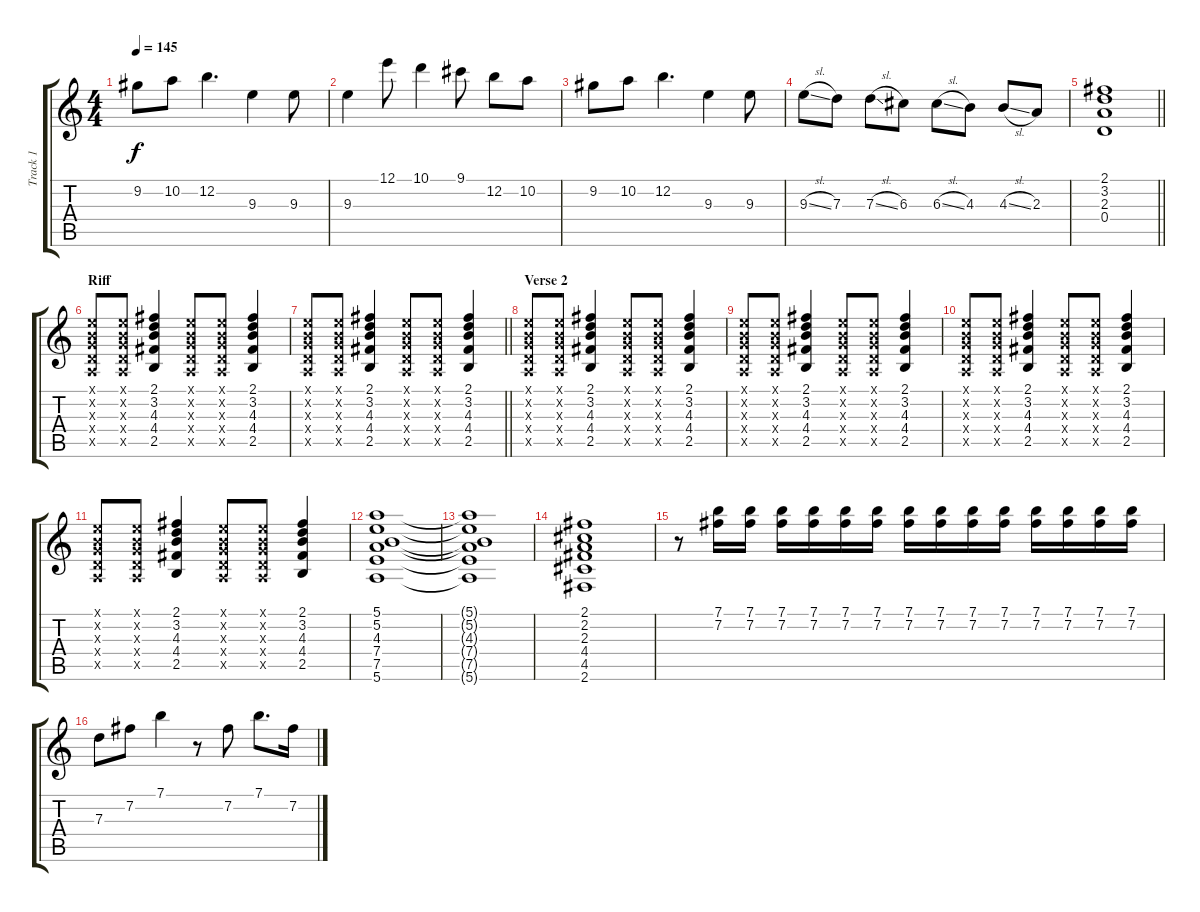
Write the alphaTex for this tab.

\track ("Track 1" "Track 1") {instrument electricguitarjazz}
\staff {score tabs}
\tuning (E4 B3 G3 D3 A2 E2) {hide}
\ts (4 4)
\tempo 145
\clef g2
\ks c
9.2.8{dy f} 10.2.8 12.2.4{d} 9.3.4 9.3.8 |
9.3.4 12.1.8 10.1.4 9.1.8 12.2.8 10.2.8 |
9.2.8 10.2.8 12.2.4{d} 9.3.4 9.3.8 |
9.3{sl}.8 7.3.8 7.3{sl}.8 6.3.8 6.3{sl}.8 4.3.8 4.3{sl}.8 2.3.8 |
\barLineRight lightlight
(2.1 3.2 2.3 0.4).1 |
\section ("" "Riff")
(0.1{x} 0.2{x} 0.3{x} 0.4{x} 0.5{x}).8 (0.1{x} 0.2{x} 0.3{x} 0.4{x} 0.5{x}).8 (2.1 3.2 4.3 4.4 2.5).4 (0.1{x} 0.2{x} 0.3{x} 0.4{x} 0.5{x}).8 (0.1{x} 0.2{x} 0.3{x} 0.4{x} 0.5{x}).8 (2.1 3.2 4.3 4.4 2.5).4 |
\barLineRight lightlight
(0.1{x} 0.2{x} 0.3{x} 0.4{x} 0.5{x}).8 (0.1{x} 0.2{x} 0.3{x} 0.4{x} 0.5{x}).8 (2.1 3.2 4.3 4.4 2.5).4 (0.1{x} 0.2{x} 0.3{x} 0.4{x} 0.5{x}).8 (0.1{x} 0.2{x} 0.3{x} 0.4{x} 0.5{x}).8 (2.1 3.2 4.3 4.4 2.5).4 |
\section ("" "Verse 2")
(0.1{x} 0.2{x} 0.3{x} 0.4{x} 0.5{x}).8 (0.1{x} 0.2{x} 0.3{x} 0.4{x} 0.5{x}).8 (2.1 3.2 4.3 4.4 2.5).4 (0.1{x} 0.2{x} 0.3{x} 0.4{x} 0.5{x}).8 (0.1{x} 0.2{x} 0.3{x} 0.4{x} 0.5{x}).8 (2.1 3.2 4.3 4.4 2.5).4 |
(0.1{x} 0.2{x} 0.3{x} 0.4{x} 0.5{x}).8 (0.1{x} 0.2{x} 0.3{x} 0.4{x} 0.5{x}).8 (2.1 3.2 4.3 4.4 2.5).4 (0.1{x} 0.2{x} 0.3{x} 0.4{x} 0.5{x}).8 (0.1{x} 0.2{x} 0.3{x} 0.4{x} 0.5{x}).8 (2.1 3.2 4.3 4.4 2.5).4 |
(0.1{x} 0.2{x} 0.3{x} 0.4{x} 0.5{x}).8 (0.1{x} 0.2{x} 0.3{x} 0.4{x} 0.5{x}).8 (2.1 3.2 4.3 4.4 2.5).4 (0.1{x} 0.2{x} 0.3{x} 0.4{x} 0.5{x}).8 (0.1{x} 0.2{x} 0.3{x} 0.4{x} 0.5{x}).8 (2.1 3.2 4.3 4.4 2.5).4 |
(0.1{x} 0.2{x} 0.3{x} 0.4{x} 0.5{x}).8 (0.1{x} 0.2{x} 0.3{x} 0.4{x} 0.5{x}).8 (2.1 3.2 4.3 4.4 2.5).4 (0.1{x} 0.2{x} 0.3{x} 0.4{x} 0.5{x}).8 (0.1{x} 0.2{x} 0.3{x} 0.4{x} 0.5{x}).8 (2.1 3.2 4.3 4.4 2.5).4 |
(5.1 5.2 4.3 7.4 7.5 5.6).1 |
(5.1{t} 5.2{t} 4.3{t} 7.4{t} 7.5{t} 5.6{t}).1 |
(2.1 2.2 2.3 4.4 4.5 2.6).1 |
r.8 (7.1 7.2).16 (7.1 7.2).16 (7.1 7.2).16 (7.1 7.2).16 (7.1 7.2).16 (7.1 7.2).16 (7.1 7.2).16 (7.1 7.2).16 (7.1 7.2).16 (7.1 7.2).16 (7.1 7.2).16 (7.1 7.2).16 (7.1 7.2).16 (7.1 7.2).16 |
7.3.8 7.2.8 7.1.4 r.8 7.2.8 7.1.8{d} 7.2.16
